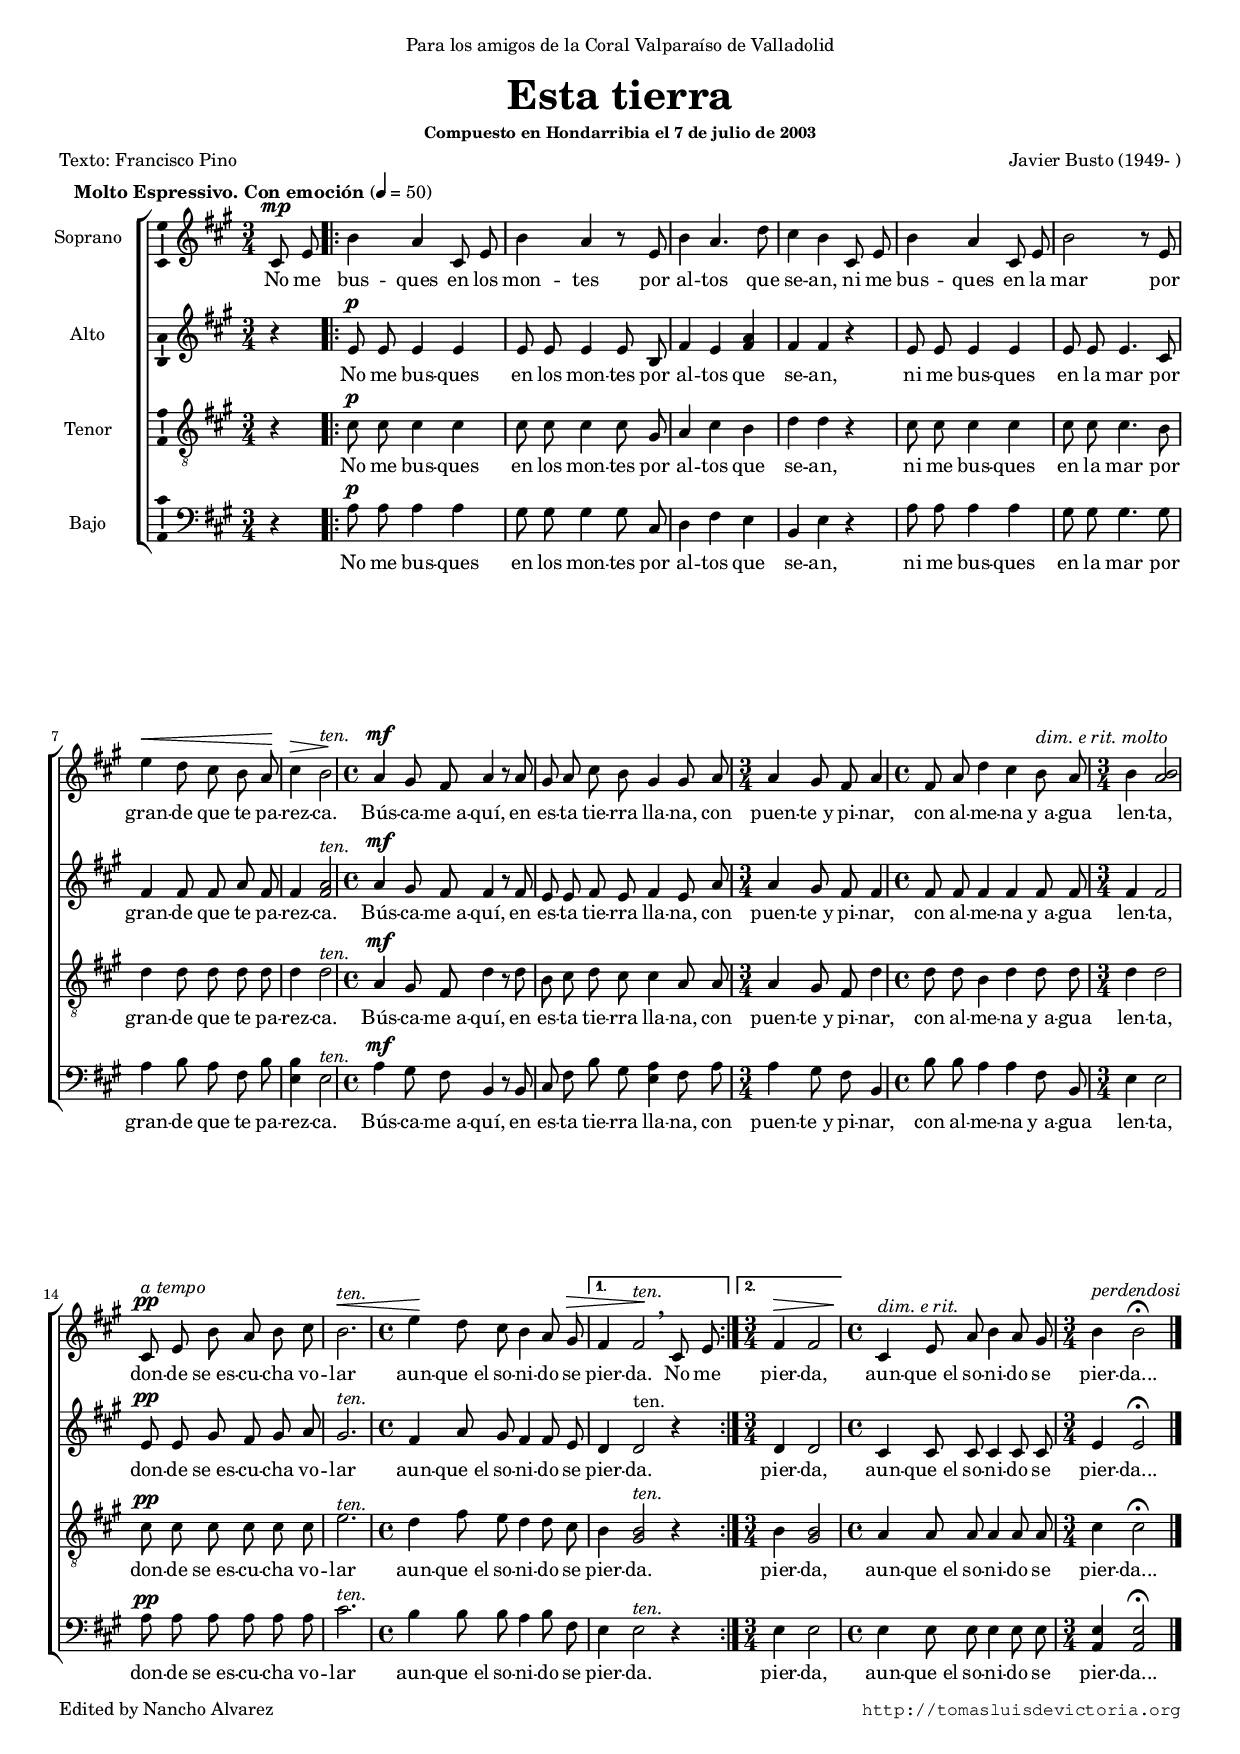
\version "2.12.2"

#(set-default-paper-size "a4")
#(set-global-staff-size 15.7)
#(ly:set-option 'point-and-click #f)

ss=\once \set suggestAccidentals = ##t
cresc=\markup{\italic "cresc."}
dim=\markup{\italic "dim."}
rit=\markup{\italic "rit."}

htitle="Esta tierra"
hcomposer="Busto"

\header {
	title=\markup{\larger \larger \larger "Esta tierra" }
	composer="Javier Busto (1949- )"
	subsubtitle="Compuesto en Hondarribia el 7 de julio de 2003"
	dedication=\markup{\column{"Para los amigos de la Coral Valparaíso de Valladolid" " "}}
	poet="Texto: Francisco Pino"
	%opus="(-)"
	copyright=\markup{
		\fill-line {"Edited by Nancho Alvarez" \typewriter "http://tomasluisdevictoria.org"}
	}
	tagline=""
}


global={
\key a \major \time 3/4  \partial 4 \skip 4 
\repeat volta 2 {
						\skip 1*3/4*8 \time 4/4
						\skip 1*2 \time 3/4
						\skip 1*3/4*1 \time 4/4
						\skip 1 \time 3/4
						\skip 1*3/4*3 \time 4/4
						\skip 1 
}
\alternative {{\skip 1}{\time 3/4 \skip 1*3/4}}
						\time 4/4 \skip 1
						\time 3/4 \skip 1*3/4 \bar "|."
}

cantus={
	\dynamicUp
	\once \override Score.MetronomeMark #'X-offset = #-9
	\tempo \markup{"Molto Espressivo. Con emoción"} 4=50
	cis'8^\mp e'
	b'4 a' cis'8 e'
	b'4 a' r8 e'
	b'4 a'4. d''8
%5
	cis''4 b' cis'8 e'
	b'4 a' cis'8 e'
	b'2 r8 e'
	e''4\<  d''8 cis''  b'  a'\!
	<<{cis''4 b'2^ \markup{\italic "ten."} } {s4\> s4  s4\!}>>
%10
	a'4^\mf gis'8 fis' a'4 r8 a'
	 gis' a' cis'' b' gis'4 gis'8 a'
	a'4 gis'8 fis' a'4
	fis'8 a' d''4 cis'' b'8^ \markup{\italic "dim. e rit. molto"} a'
	b'4 <a' b'>2 %\break
%15
	cis'8^\pp^ \markup{\italic "a tempo"} e'  b' a'  b' cis''
	\override Hairpin #'to-barline = ##f
	b'2.^ \markup{\italic "ten."}\<
	e''4\! d''8 cis'' b'4 a'8 gis'\>
	fis'4  fis'2\!^ \markup{\italic "ten."} \breathe cis'8 e'
	\override Hairpin #'to-barline = ##t
	fis'4\>  fis'2 |
%20
	cis'4\!^\markup{\italic "dim. e rit."} e'8 a' b'4 a'8 gis'
	b'4^\markup{\italic "perdendosi"} b'2^\fermata
}

altus={
	\dynamicUp
	r4
	e'8^\p e' e'4 e'
	e'8 e' e'4 e'8 b
	fis'4 e' <fis' a'>
%5
	fis' fis' r
	e'8 e' e'4 e'
	e'8 e' e'4. cis'8
	fis'4  fis'8 fis'  a' fis'
	fis'4 <fis' a'>2^\markup{\italic "ten."}
%10
	a'4^\mf gis'8 fis' fis'4 r8 fis'
	 e' e' fis' e' fis'4 e'8 a'
	a'4 gis'8 fis' fis'4
	fis'8 fis' fis'4 fis' fis'8 fis'
	fis'4 fis'2
%15
	 e'8^\pp e'  gis' fis'  gis' a'
	gis'2.^ \markup{\italic "ten."}
	fis'4 a'8 gis' fis'4 fis'8 e'
	d'4 d'2^"ten." r4
	d' d'2
%20
	cis'4 cis'8 cis' cis'4 cis'8 cis'
	e'4 e'2^\fermata
}

tenor={
	\dynamicUp
	r4
	cis'8^\p cis' cis'4 cis'
	cis'8 cis' cis'4 cis'8 gis
	a4 cis' b
%5
	d' d' r
	cis'8 cis' cis'4 cis'
	cis'8 cis' cis'4. b8
	d'4  d'8 d'  d' d'
	d'4 d'2^ \markup{\italic "ten."}
%10
	a4^\mf gis8 fis d'4 r8 d'
	 b cis' d' cis' cis'4 a8 a
	a4 gis8 fis d'4
	d'8 d' b4 d' d'8 d'
	d'4 d'2
%15
	 cis'8^\pp cis'  cis' cis'  cis' cis'
	e'2.^ \markup{\italic "ten."}
	d'4 fis'8 e' d'4 d'8 cis'
	b4 <gis b>2^\markup{\italic "ten."} r4
	b <gis b>2
%20
	a4 a8 a a4 a8 a
	cis'4 cis'2^\fermata 
}

bassus={
	\dynamicUp
	r4
	a8^\p a a4 a
	gis8 gis gis4 gis8 cis
	d4 fis e
%5
	b, e r
	a8 a a4 a
	gis8 gis gis4. gis8
	a4  b8 a  fis b
	<e b>4 e2^ \markup{\italic "ten."}
%10
	a4^\mf gis8 fis b,4 r8 b,
	 cis fis b gis <e a>4 fis8 a
	a4 gis8 fis b,4
	b8 b a4 a fis8 b,
	e4 e2
%15
	 a8^\pp a  a a  a a
	cis'2.^ \markup{\italic "ten."}
	b4 b8 b a4 b8 fis
	e4 e2^ \markup{\italic "ten."} r4
	e e2
%20
	e4 e8 e e4 e8 e
	<a, e>4 <a, e>2^\fermata 
}


textocantus=\lyricmode{
No me bus -- ques en los mon -- tes
por al -- tos que se -- an,
ni me bus -- ques en la mar
por gran -- de que te pa -- rez -- ca.
Bús -- ca -- me_a -- quí,
en es -- ta tie -- rra lla -- na,
con puen -- te_y pi -- nar,
con al -- me -- na y_a -- gua len -- ta,
don -- de se_es -- cu -- cha vo -- lar
aun -- que_el so -- ni -- do se pier -- da.
No me pier -- da,
aun -- que_el so -- ni -- do se pier -- da...
}

textoaltus=\lyricmode{
No me bus -- ques en los mon -- tes
por al -- tos que se -- an,
ni me bus -- ques en la mar
por gran -- de que te pa -- rez -- ca.
Bús -- ca -- me_a -- quí,
en es -- ta tie -- rra lla -- na,
con puen -- te_y pi -- nar,
con al -- me -- na y_a -- gua len -- ta,
don -- de se_es -- cu -- cha vo -- lar
aun -- que_el so -- ni -- do se pier -- da.
pier -- da,
aun -- que_el so -- ni -- do se pier -- da...

}

textotenor=\lyricmode{
No me bus -- ques en los mon -- tes
por al -- tos que se -- an,
ni me bus -- ques en la mar
por gran -- de que te pa -- rez -- ca.
Bús -- ca -- me_a -- quí,
en es -- ta tie -- rra lla -- na,
con puen -- te_y pi -- nar,
con al -- me -- na y_a -- gua len -- ta,
don -- de se_es -- cu -- cha vo -- lar
aun -- que_el so -- ni -- do se pier -- da.
pier -- da,
aun -- que_el so -- ni -- do se pier -- da...

}

textobassus=\lyricmode{
No me bus -- ques en los mon -- tes
por al -- tos que se -- an,
ni me bus -- ques en la mar
por gran -- de que te pa -- rez -- ca.
Bús -- ca -- me_a -- quí,
en es -- ta tie -- rra lla -- na,
con puen -- te_y pi -- nar,
con al -- me -- na y_a -- gua len -- ta,
don -- de se_es -- cu -- cha vo -- lar
aun -- que_el so -- ni -- do se pier -- da.
pier -- da,
aun -- que_el so -- ni -- do se pier -- da...

}



\score {
\new ChoirStaff<<

	\new Staff <<\global
	\new Voice="v1" {
		\set Staff.instrumentName="Soprano " 
		\clef "treble"
		\cantus }
	\new Lyrics \lyricsto "v1" {\textocantus }
	>>

	
	\new Staff << \global
	\new Voice="v2" {
		\set Staff.instrumentName="Alto "
		\clef "treble" 
		\altus}
	\new Lyrics \lyricsto "v2" {\textoaltus }
	>>

	
	\new Staff <<\global
	\new Voice="v3" {
		\set Staff.instrumentName="Tenor "
		\clef "G_8"
		\tenor }
	\new Lyrics \lyricsto "v3" {\textotenor }
	>>
	

	\new Staff <<\global
	\new Voice="v4" {
		\set Staff.instrumentName="Bajo "
		\clef "bass" 
		\bassus }
	\new Lyrics \lyricsto "v4" {\textobassus }
	>>
	
>>

\layout{ 
	%\context {\Lyrics \override VerticalAxisGroup #'minimum-Y-extent = #'(-0 . 0) }
	\context {\Score \override BarNumber #'padding = #2 }
	\context {\Lyrics 
		%\override LyricText #'font-size = #2 
		\override LyricHyphen #'minimum-distance = #0.33
	}
	\context {\Voice 
		melismaBusyProperties = #'() 
	}
	%\context { \RemoveEmptyStaffContext }
	\context {\Staff 
		\consists Ambitus_engraver 
		autoBeaming = ##f
	}
}

%\midi {}

}


\paper{
	evenHeaderMarkup=\markup  \fill-line { \fromproperty #'page:page-number-string \htitle \hcomposer }
	oddHeaderMarkup= \markup  \fill-line { \on-the-fly #not-first-page \hcomposer \on-the-fly #not-first-page \htitle \on-the-fly #not-first-page \fromproperty #'page:page-number-string }
	%system-count=8
	line-width=19.0\cm
	between-system-padding = 0
	ragged-last-bottom = ##f
}
